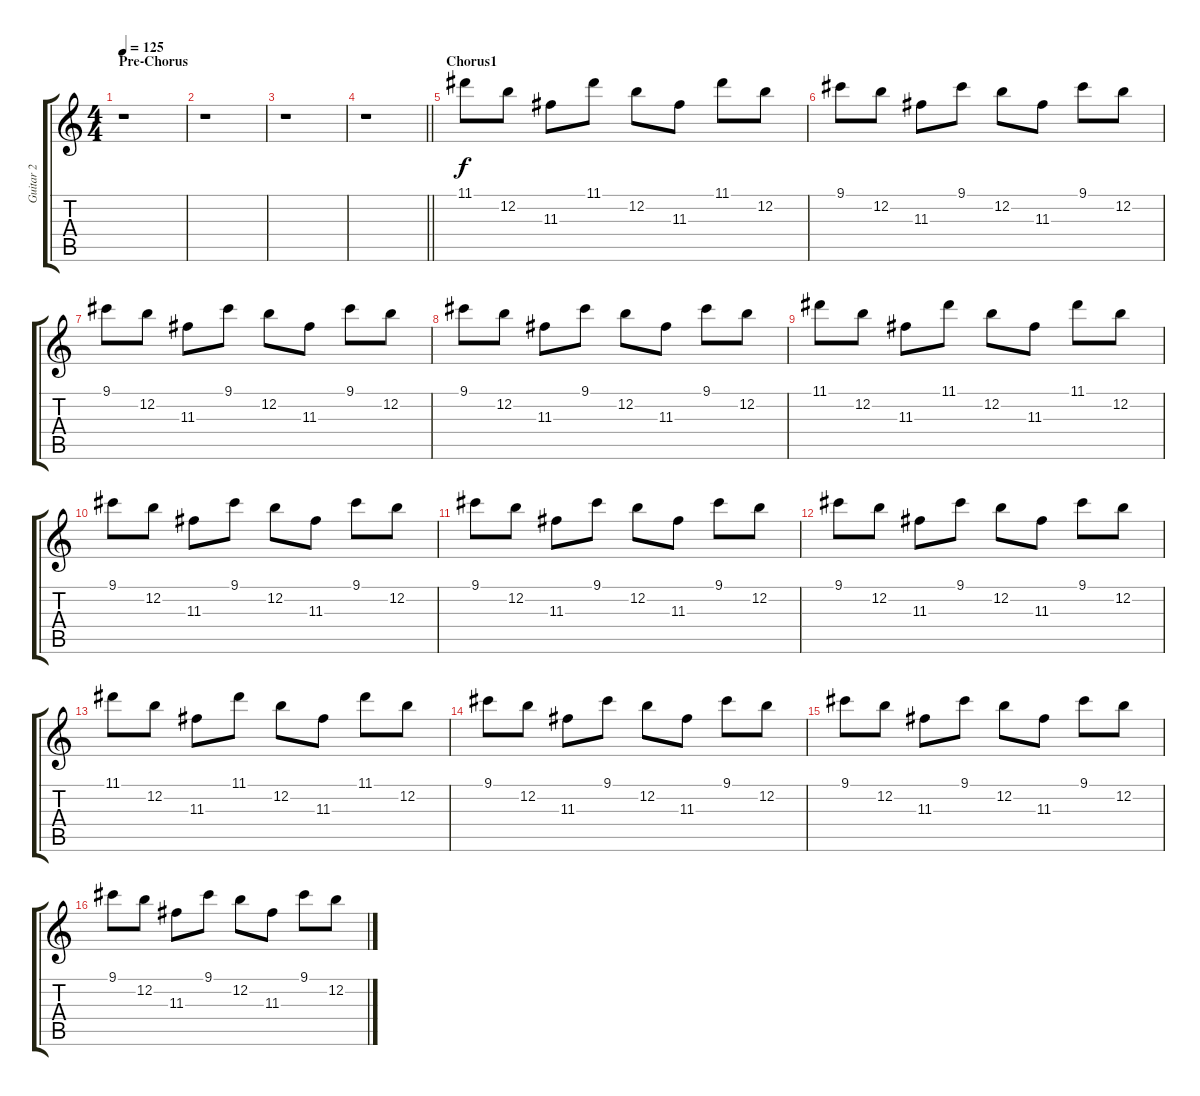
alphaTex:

\track ("Guitar 2" "Guitar 2") {instrument acousticguitarsteel}
\staff {score tabs}
\tuning (E4 B3 G3 D3 A2 E2) {hide}
\ts (4 4)
\section ("" "Pre-Chorus")
\tempo 125
\clef g2
\ks c
r.1{dy f} |
r.1 |
r.1 |
\barLineRight lightlight
r.1 |
\section ("" "Chorus1")
11.1.8 12.2.8 11.3.8 11.1.8 12.2.8 11.3.8 11.1.8 12.2.8 |
9.1.8 12.2.8 11.3.8 9.1.8 12.2.8 11.3.8 9.1.8 12.2.8 |
9.1.8 12.2.8 11.3.8 9.1.8 12.2.8 11.3.8 9.1.8 12.2.8 |
9.1.8 12.2.8 11.3.8 9.1.8 12.2.8 11.3.8 9.1.8 12.2.8 |
11.1.8 12.2.8 11.3.8 11.1.8 12.2.8 11.3.8 11.1.8 12.2.8 |
9.1.8 12.2.8 11.3.8 9.1.8 12.2.8 11.3.8 9.1.8 12.2.8 |
9.1.8 12.2.8 11.3.8 9.1.8 12.2.8 11.3.8 9.1.8 12.2.8 |
9.1.8 12.2.8 11.3.8 9.1.8 12.2.8 11.3.8 9.1.8 12.2.8 |
11.1.8 12.2.8 11.3.8 11.1.8 12.2.8 11.3.8 11.1.8 12.2.8 |
9.1.8 12.2.8 11.3.8 9.1.8 12.2.8 11.3.8 9.1.8 12.2.8 |
9.1.8 12.2.8 11.3.8 9.1.8 12.2.8 11.3.8 9.1.8 12.2.8 |
9.1.8 12.2.8 11.3.8 9.1.8 12.2.8 11.3.8 9.1.8 12.2.8
